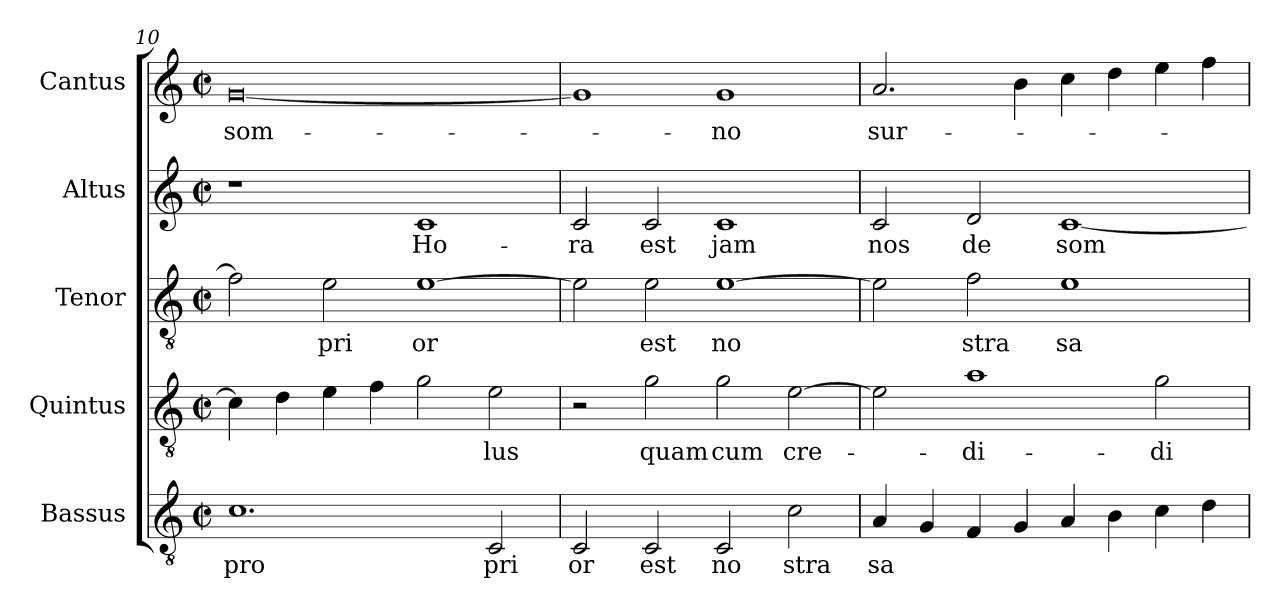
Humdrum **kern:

**kern	**text	**kern	**text	**kern	**text	**kern	**text	**kern	**text
*part5	*part5	*part4	*part4	*part3	*part3	*part2	*part2	*part1	*part1
*staff5	*staff5	*staff4	*staff4	*staff3	*staff3	*staff2	*staff2	*staff1	*staff1
*I"Bassus	*	*I"Quintus	*	*I"Tenor	*	*I"Altus	*	*I"Cantus	*
*clefGv2	*	*clefGv2	*	*clefGv2	*	*clefG2	*	*clefG2	*
*M2/2	*	*M2/2	*	*M2/2	*	*M2/2	*	*M2/2	*
*met(c|)	*	*met(c|)	*	*met(c|)	*	*met(c|)	*	*met(c|)	*
=10	=10	=10	=10	=10	=10	=10	=10	=10	=10
!	!LO:LY:b:cj	!	!	!	!	!	!	!	!LO:LY:b
1.c	pro	4c\]	.	2f\]	.	1r	.	[<0g	som-
.	.	4d\	.	.	.	.	.	.	.
!	!	!	!	!	!LO:LY:b:cj	!	!	!	!
.	.	4e\	.	2e\	pri	.	.	.	.
.	.	4f\	.	.	.	.	.	.	.
!	!	!	!	!	!LO:LY:b:cj	!	!LO:LY:b:cj	!	!
.	.	2g\	.	[>1e	or	1c	Ho-	.	.
!	!LO:LY:b:cj	!	!LO:LY:b:cj	!	!	!	!	!	!
2C/	pri	2e\	-lus	.	.	.	.	.	.
=11	=11	=11	=11	=11	=11	=11	=11	=11	=11
!	!LO:LY:b:cj	!	!	!	!	!	!LO:LY:b:cj	!	!
2C/	or	2r	.	2e\]	.	2c/	-ra	1g]	.
!	!LO:LY:b:cj	!	!LO:LY:b:cj	!	!LO:LY:b:cj	!	!LO:LY:b:cj	!	!
2C/	est	2g\	quam	2e\	est	2c/	est	.	.
!	!LO:LY:b:cj	!	!LO:LY:b:cj	!	!LO:LY:b:cj	!	!LO:LY:b:cj	!	!LO:LY:b:cj
2C/	no	2g\	cum	[>1e	no	1c	jam	1g	-no
!	!LO:LY:b:cj	!	!LO:LY:b	!	!	!	!	!	!
2c\	stra	[>2e\	cre-	.	.	.	.	.	.
=12	=12	=12	=12	=12	=12	=12	=12	=12	=12
!	!LO:LY:b:cj	!	!	!	!	!	!LO:LY:b:cj	!	!LO:LY:b
4A/	sa	2e\]	.	2e\]	.	2c/	nos	2.a/	sur-
4G/	.	.	.	.	.	.	.	.	.
!	!	!	!LO:LY:b:cj	!	!LO:LY:b:cj	!	!LO:LY:b:cj	!	!
4F/	.	1a	-di-	2f\	stra	2d/	de	.	.
4G/	.	.	.	.	.	.	.	4b\	.
!	!	!	!	!	!LO:LY:b:cj	!	!LO:LY:b	!	!
4A/	.	.	.	1e	sa	[>1c	som-	4cc\	.
4B\	.	.	.	.	.	.	.	4dd\	.
!	!	!	!LO:LY:b:cj	!	!	!	!	!	!
4c\	.	2g\	-di-	.	.	.	.	4ee\	.
4d\	.	.	.	.	.	.	.	4ff\	.
=	=	=	=	=	=	=	=	=	=
*-	*-	*-	*-	*-	*-	*-	*-	*-	*-
